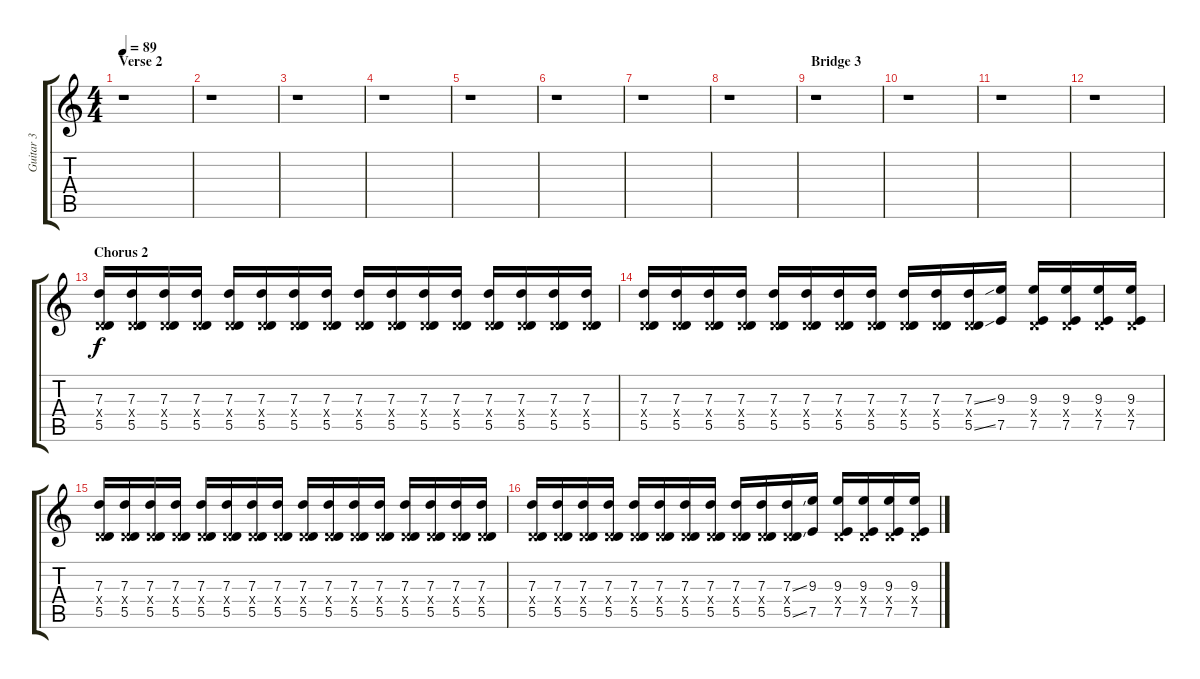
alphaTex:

\track ("Guitar 3" "Guitar 3") {instrument distortionguitar}
\staff {score tabs}
\tuning (E4 B3 G3 D3 A2 D2) {hide}
\ts (4 4)
\section ("" "Verse 2")
\tempo 89
\clef g2
\ks c
r.1{dy f} |
r.1 |
r.1 |
r.1 |
r.1 |
r.1 |
r.1 |
r.1 |
\section ("" "Bridge 3")
r.1 |
r.1 |
r.1 |
r.1 |
\section ("" "Chorus 2")
(7.3 0.4{x} 5.5).16 (7.3 0.4{x} 5.5).16 (7.3 0.4{x} 5.5).16 (7.3 0.4{x} 5.5).16 (7.3 0.4{x} 5.5).16 (7.3 0.4{x} 5.5).16 (7.3 0.4{x} 5.5).16 (7.3 0.4{x} 5.5).16 (7.3 0.4{x} 5.5).16 (7.3 0.4{x} 5.5).16 (7.3 0.4{x} 5.5).16 (7.3 0.4{x} 5.5).16 (7.3 0.4{x} 5.5).16 (7.3 0.4{x} 5.5).16 (7.3 0.4{x} 5.5).16 (7.3 0.4{x} 5.5).16 |
(7.3 0.4{x} 5.5).16 (7.3 0.4{x} 5.5).16 (7.3 0.4{x} 5.5).16 (7.3 0.4{x} 5.5).16 (7.3 0.4{x} 5.5).16 (7.3 0.4{x} 5.5).16 (7.3 0.4{x} 5.5).16 (7.3 0.4{x} 5.5).16 (7.3 0.4{x} 5.5).16 (7.3 0.4{x} 5.5).16 (7.3{ss} 0.4{x} 5.5{ss}).16 (9.3 7.5).16 (9.3 0.4{x} 7.5).16 (9.3 0.4{x} 7.5).16 (9.3 0.4{x} 7.5).16 (9.3 0.4{x} 7.5).16 |
(7.3 0.4{x} 5.5).16 (7.3 0.4{x} 5.5).16 (7.3 0.4{x} 5.5).16 (7.3 0.4{x} 5.5).16 (7.3 0.4{x} 5.5).16 (7.3 0.4{x} 5.5).16 (7.3 0.4{x} 5.5).16 (7.3 0.4{x} 5.5).16 (7.3 0.4{x} 5.5).16 (7.3 0.4{x} 5.5).16 (7.3 0.4{x} 5.5).16 (7.3 0.4{x} 5.5).16 (7.3 0.4{x} 5.5).16 (7.3 0.4{x} 5.5).16 (7.3 0.4{x} 5.5).16 (7.3 0.4{x} 5.5).16 |
(7.3 0.4{x} 5.5).16 (7.3 0.4{x} 5.5).16 (7.3 0.4{x} 5.5).16 (7.3 0.4{x} 5.5).16 (7.3 0.4{x} 5.5).16 (7.3 0.4{x} 5.5).16 (7.3 0.4{x} 5.5).16 (7.3 0.4{x} 5.5).16 (7.3 0.4{x} 5.5).16 (7.3 0.4{x} 5.5).16 (7.3{ss} 0.4{x} 5.5{ss}).16 (9.3 7.5).16 (9.3 0.4{x} 7.5).16 (9.3 0.4{x} 7.5).16 (9.3 0.4{x} 7.5).16 (9.3 0.4{x} 7.5).16
